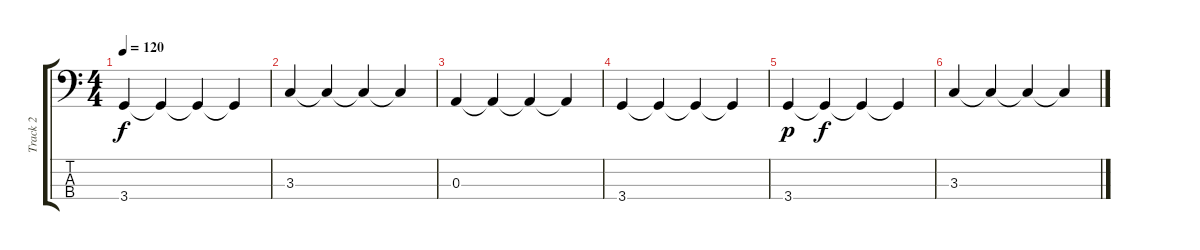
\track ("Track 2" "Track 2") {instrument electricbassfinger}
\staff {score tabs}
\tuning (G2 D2 A1 E1) {hide}
\ts (4 4)
\tempo 120
\clef f4
\ks c
3.4.4{dy f} 3.4{t}.4 3.4{t}.4 3.4{t}.4 |
3.3.4 3.3{t}.4 3.3{t}.4 3.3{t}.4 |
0.3.4 0.3{t}.4 0.3{t}.4 0.3{t}.4 |
3.4.4 3.4{t}.4 3.4{t}.4 3.4{t}.4 |
3.4.4{dy p} 3.4{t}.4{dy f} 3.4{t}.4 3.4{t}.4 |
3.3.4 3.3{t}.4 3.3{t}.4 3.3{t}.4
